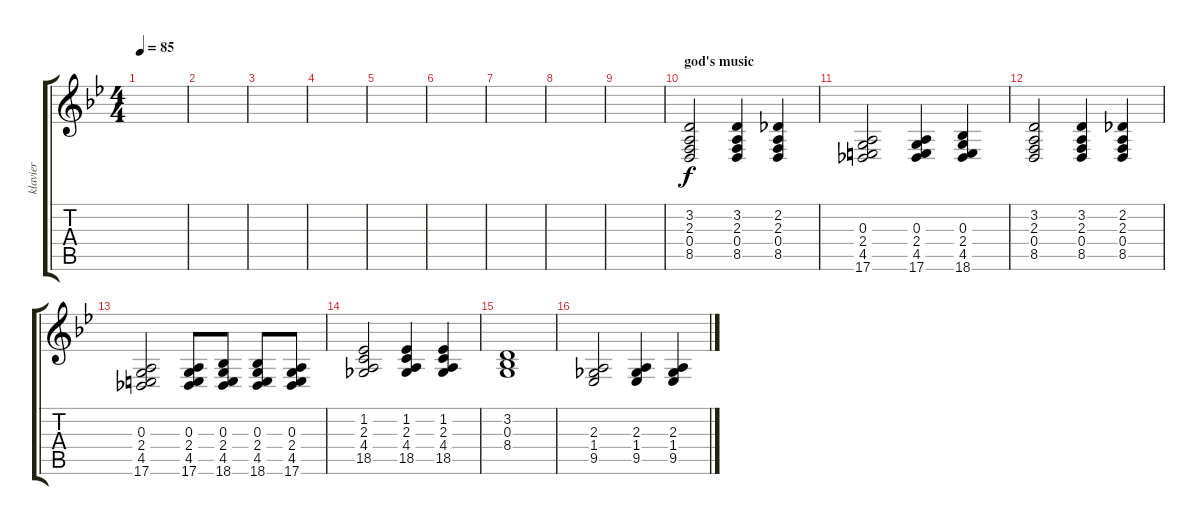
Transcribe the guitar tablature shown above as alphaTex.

\track ("klavier" "klavier") {instrument drawbarorgan}
\staff {score tabs}
\tuning (E4 B3 G3 D3 A2 E2) {hide}
\ts (4 4)
\tempo 85
\clef g2
\ks gminor
|
|
|
|
|
|
|
|
|
\section ("" "god's music")
(3.2 2.3 0.4 8.5).2 (3.2 2.3 0.4 8.5).4 (2.2 2.3 0.4 8.5).4 |
(0.3 2.4 4.5 17.6).2 (0.3 2.4 4.5 17.6).4 (0.3 2.4 4.5 18.6).4 |
(3.2 2.3 0.4 8.5).2 (3.2 2.3 0.4 8.5).4 (2.2 2.3 0.4 8.5).4 |
(0.3 2.4 4.5 17.6).2 (0.3 2.4 4.5 17.6).8 (0.3 2.4 4.5 18.6).8 (0.3 2.4 4.5 18.6).8 (0.3 2.4 4.5 17.6).8 |
(1.2 2.3 4.4 18.5).2 (1.2 2.3 4.4 18.5).4 (1.2 2.3 4.4 18.5).4 |
(3.2 0.3 8.4).1 |
(2.3 1.4 9.5).2 (2.3 1.4 9.5).4 (2.3 1.4 9.5).4
